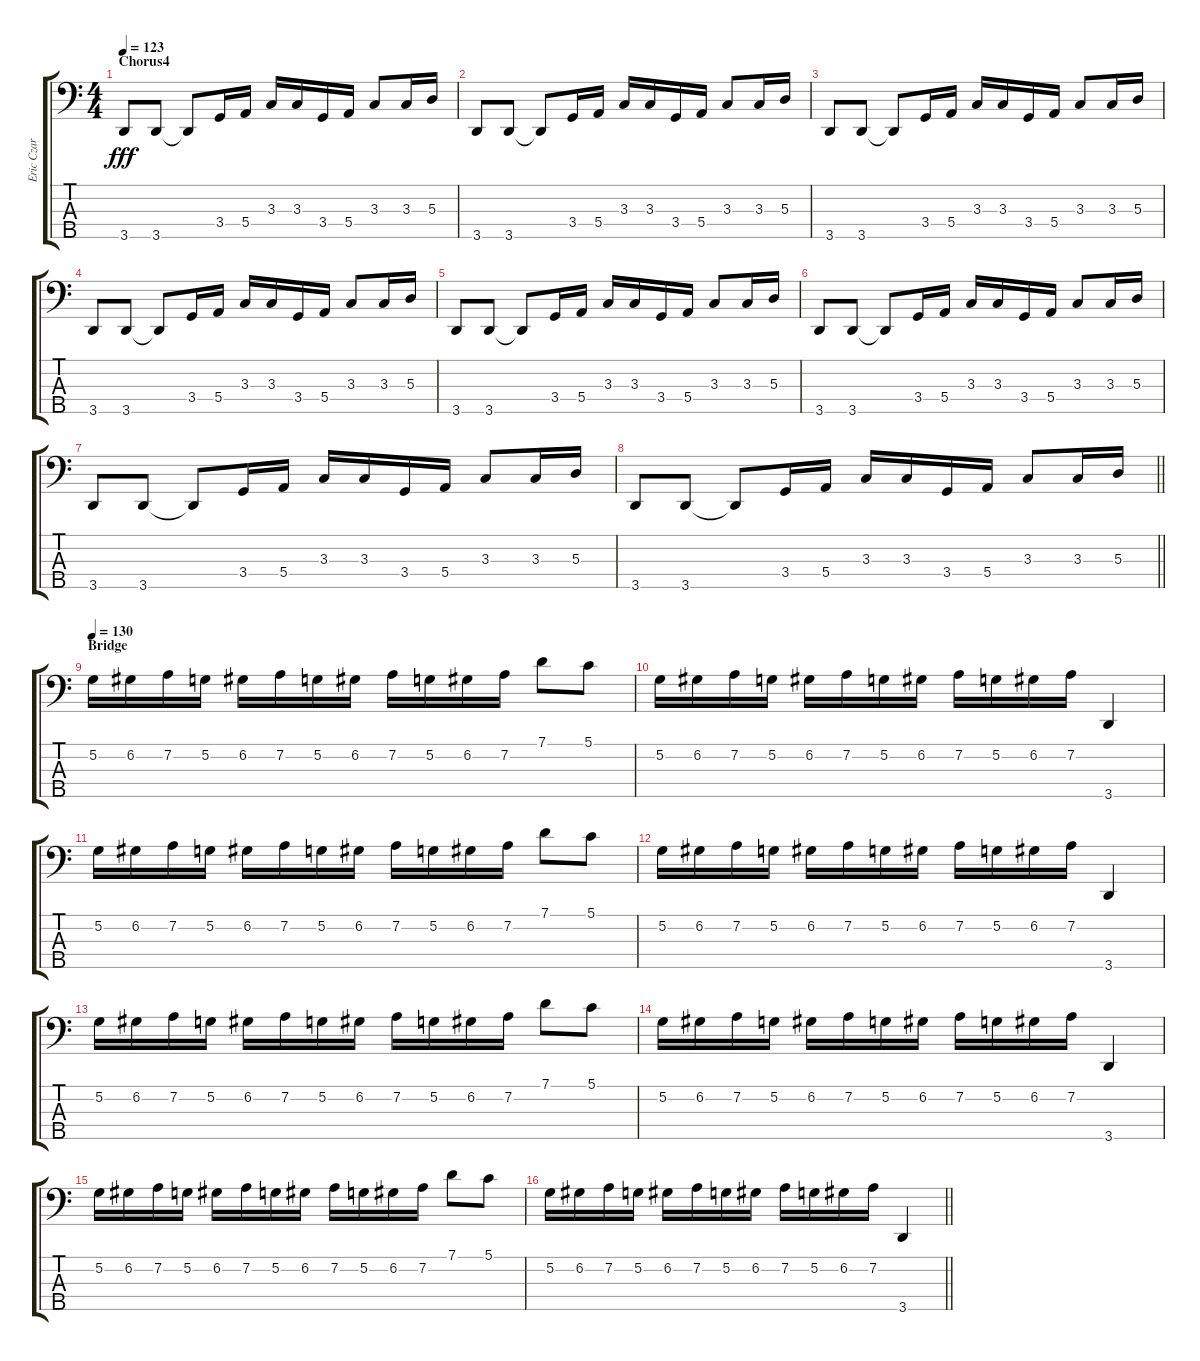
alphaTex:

\track ("Eric Czar - Bass" "Eric Czar ") {instrument electricbassfinger}
\staff {score tabs}
\tuning (G2 D2 A1 E1 B0) {hide}
\ts (4 4)
\section ("" "Chorus4")
\tempo 123
\clef f4
\ks c
3.5.8{dy fff} 3.5.8 3.5{t}.8 3.4.16 5.4.16 3.3.16 3.3.16 3.4.16 5.4.16 3.3.8 3.3.16 5.3.16 |
3.5.8 3.5.8 3.5{t}.8 3.4.16 5.4.16 3.3.16 3.3.16 3.4.16 5.4.16 3.3.8 3.3.16 5.3.16 |
3.5.8 3.5.8 3.5{t}.8 3.4.16 5.4.16 3.3.16 3.3.16 3.4.16 5.4.16 3.3.8 3.3.16 5.3.16 |
3.5.8 3.5.8 3.5{t}.8 3.4.16 5.4.16 3.3.16 3.3.16 3.4.16 5.4.16 3.3.8 3.3.16 5.3.16 |
3.5.8 3.5.8 3.5{t}.8 3.4.16 5.4.16 3.3.16 3.3.16 3.4.16 5.4.16 3.3.8 3.3.16 5.3.16 |
3.5.8 3.5.8 3.5{t}.8 3.4.16 5.4.16 3.3.16 3.3.16 3.4.16 5.4.16 3.3.8 3.3.16 5.3.16 |
3.5.8 3.5.8 3.5{t}.8 3.4.16 5.4.16 3.3.16 3.3.16 3.4.16 5.4.16 3.3.8 3.3.16 5.3.16 |
\barLineRight lightlight
3.5.8 3.5.8 3.5{t}.8 3.4.16 5.4.16 3.3.16 3.3.16 3.4.16 5.4.16 3.3.8 3.3.16 5.3.16 |
\section ("" "Bridge")
\tempo 130
5.2.16 6.2.16 7.2.16 5.2.16 6.2.16 7.2.16 5.2.16 6.2.16 7.2.16 5.2.16 6.2.16 7.2.16 7.1.8 5.1.8 |
5.2.16 6.2.16 7.2.16 5.2.16 6.2.16 7.2.16 5.2.16 6.2.16 7.2.16 5.2.16 6.2.16 7.2.16 3.5.4 |
5.2.16 6.2.16 7.2.16 5.2.16 6.2.16 7.2.16 5.2.16 6.2.16 7.2.16 5.2.16 6.2.16 7.2.16 7.1.8 5.1.8 |
5.2.16 6.2.16 7.2.16 5.2.16 6.2.16 7.2.16 5.2.16 6.2.16 7.2.16 5.2.16 6.2.16 7.2.16 3.5.4 |
5.2.16 6.2.16 7.2.16 5.2.16 6.2.16 7.2.16 5.2.16 6.2.16 7.2.16 5.2.16 6.2.16 7.2.16 7.1.8 5.1.8 |
5.2.16 6.2.16 7.2.16 5.2.16 6.2.16 7.2.16 5.2.16 6.2.16 7.2.16 5.2.16 6.2.16 7.2.16 3.5.4 |
5.2.16 6.2.16 7.2.16 5.2.16 6.2.16 7.2.16 5.2.16 6.2.16 7.2.16 5.2.16 6.2.16 7.2.16 7.1.8 5.1.8 |
\barLineRight lightlight
5.2.16 6.2.16 7.2.16 5.2.16 6.2.16 7.2.16 5.2.16 6.2.16 7.2.16 5.2.16 6.2.16 7.2.16 3.5.4
